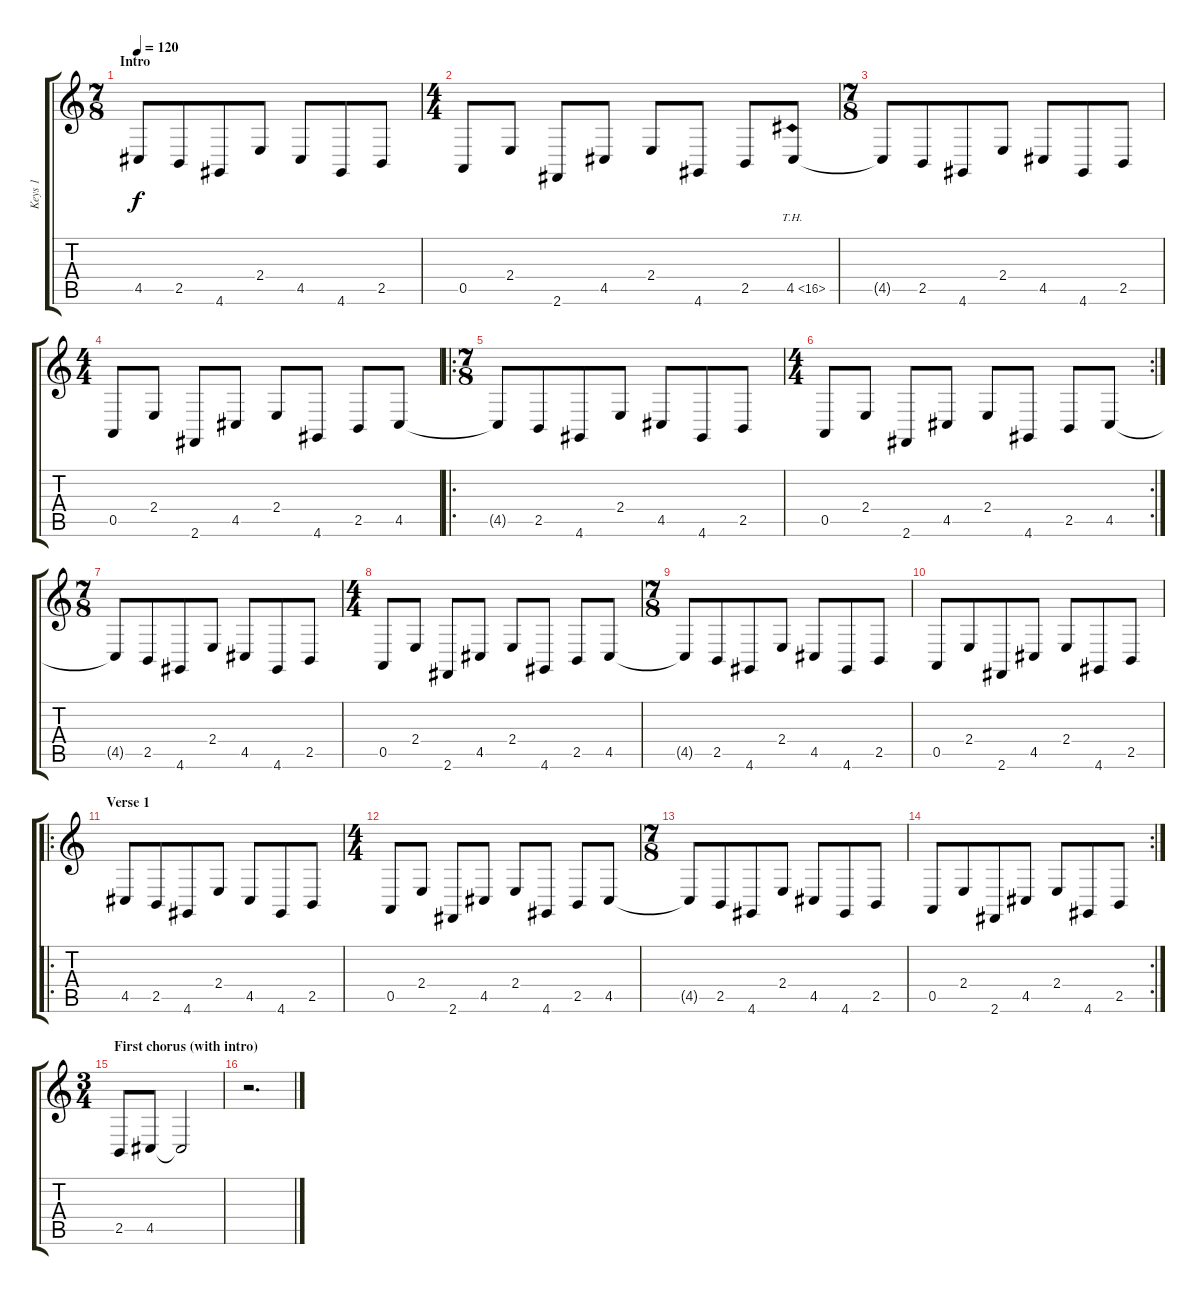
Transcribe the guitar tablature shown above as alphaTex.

\track ("Keys 1" "Keys 1") {instrument musicbox}
\staff {score tabs}
\tuning (E4 B3 G3 D3 A2 E2) {hide}
\ts (7 8)
\section ("" "Intro")
\tempo 120
\clef g2
\ks c
4.5.8{dy f instrument musicbox} 2.5.8 4.6.8 2.4.8 4.5.8 4.6.8 2.5.8 |
\ts (4 4)
0.5.8 2.4.8 2.6.8 4.5.8 2.4.8 4.6.8 2.5.8 4.5{th 12}.8 |
\ts (7 8)
4.5{t}.8 2.5.8 4.6.8 2.4.8 4.5.8 4.6.8 2.5.8 |
\ts (4 4)
0.5.8 2.4.8 2.6.8 4.5.8 2.4.8 4.6.8 2.5.8 4.5.8 |
\ro
\ts (7 8)
4.5{t}.8 2.5.8 4.6.8 2.4.8 4.5.8 4.6.8 2.5.8 |
\rc 2
\ts (4 4)
0.5.8 2.4.8 2.6.8 4.5.8 2.4.8 4.6.8 2.5.8 4.5.8 |
\ts (7 8)
4.5{t}.8 2.5.8 4.6.8 2.4.8 4.5.8 4.6.8 2.5.8 |
\ts (4 4)
0.5.8 2.4.8 2.6.8 4.5.8 2.4.8 4.6.8 2.5.8 4.5.8 |
\ts (7 8)
4.5{t}.8 2.5.8 4.6.8 2.4.8 4.5.8 4.6.8 2.5.8 |
0.5.8 2.4.8 2.6.8 4.5.8 2.4.8 4.6.8 2.5.8 |
\ro
\section ("" "Verse 1")
4.5.8 2.5.8 4.6.8 2.4.8 4.5.8 4.6.8 2.5.8 |
\ts (4 4)
0.5.8 2.4.8 2.6.8 4.5.8 2.4.8 4.6.8 2.5.8 4.5.8 |
\ts (7 8)
4.5{t}.8 2.5.8 4.6.8 2.4.8 4.5.8 4.6.8 2.5.8 |
\rc 2
0.5.8 2.4.8 2.6.8 4.5.8 2.4.8 4.6.8 2.5.8 |
\ts (3 4)
\section ("" "First chorus (with intro)")
2.5.8 4.5.8 4.5{t}.2 |
r.2{d}
